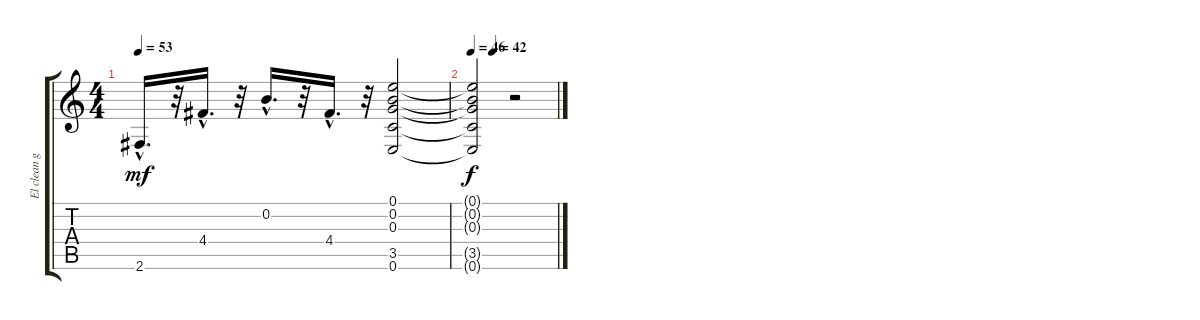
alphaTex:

\track ("El clean guit" "El clean g") {instrument electricguitarclean}
\staff {score tabs}
\tuning (E4 B3 G3 D3 A2 E2) {hide}
\ts (4 4)
\tempo 53
\clef g2
\ks c
2.6{hac}.16{d dy mf} r.32 4.4{hac}.16{d} r.32 0.2{hac}.16{d} r.32 4.4{hac}.16{d} r.32 (0.1 0.2 0.3 3.5 0.6).2 |
\tempo 46
\tempo (42 0.25)
(0.1{t} 0.2{t} 0.3{t} 3.5{t} 0.6{t}).2{dy f} r.2
